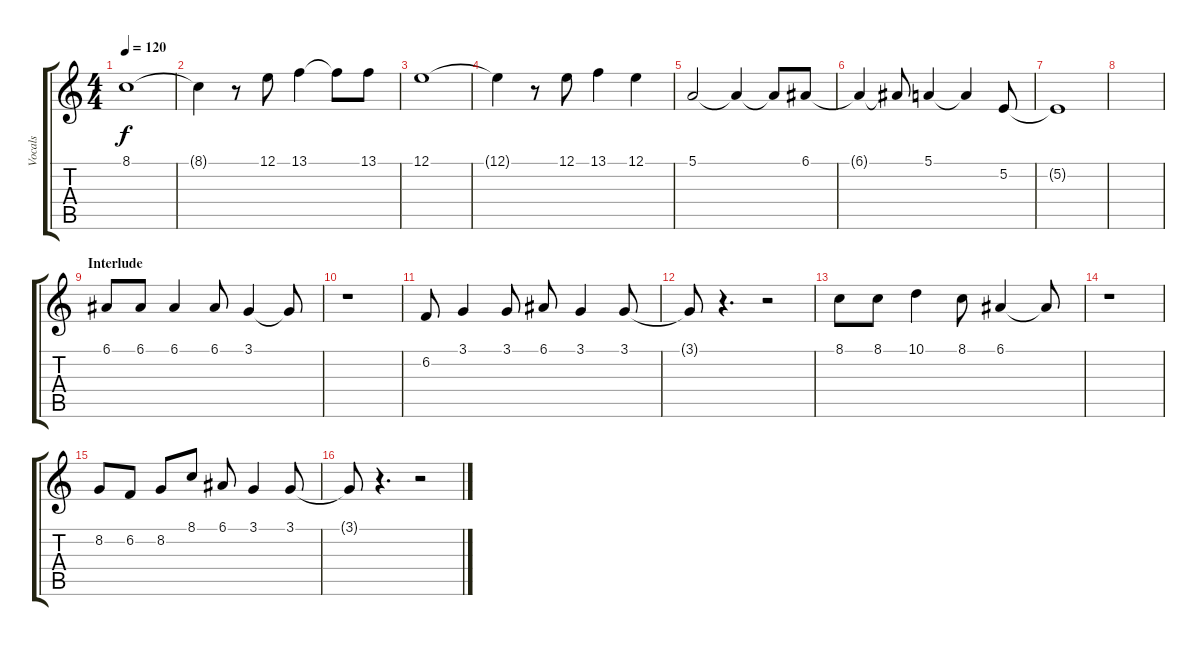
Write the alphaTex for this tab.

\track ("Vocals" "Vocals") {instrument lead2sawtooth}
\staff {score tabs}
\tuning (E4 B3 G3 D3 A2 E2) {hide}
\ts (4 4)
\tempo 120
\clef g2
\ks c
8.1.1{dy f} |
8.1{t}.4 r.8 12.1.8 13.1.4 13.1{t}.8 13.1.8 |
12.1.1 |
12.1{t}.4 r.8 12.1.8 13.1.4 12.1.4 |
5.1.2 5.1{t}.4 5.1{t}.8 6.1.8 |
6.1{t}.4 6.1{t}.8 5.1.4 5.1{t}.4 5.2.8 |
5.2{t}.1 |
|
\section ("" "Interlude")
6.1.8 6.1.8 6.1.4 6.1.8 3.1.4 3.1{t}.8 |
r.1 |
6.2.8 3.1.4 3.1.8 6.1.8 3.1.4 3.1.8 |
3.1{t}.8 r.4{d} r.2 |
8.1.8 8.1.8 10.1.4 8.1.8 6.1.4 6.1{t}.8 |
r.1 |
8.2.8 6.2.8 8.2.8 8.1.8 6.1.8 3.1.4 3.1.8 |
3.1{t}.8 r.4{d} r.2
